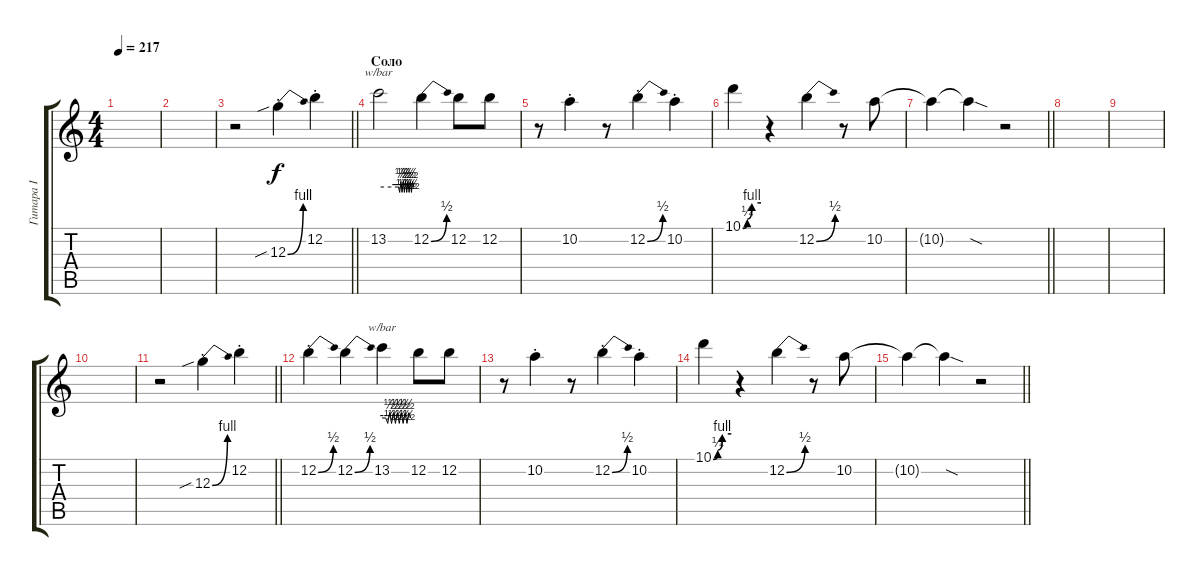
\track ("Гитара I" "Гитара I") {instrument distortionguitar}
\staff {score tabs}
\tuning (E4 B3 G3 D3 A2 E2) {hide}
\ts (4 4)
\tempo 217
\clef g2
\ks c
|
|
\barLineRight lightlight
r.2 12.3{be (bend 0 0 60 4) sib st}.4 12.2{st}.4 |
\section ("" "Соло")
13.2.2{tbe (custom default 0 0 34 0 36 -2 38 2 40 -2 42 2 44 -2 46 2 48 -2 50 2 52 -2 54 2 56 -2 58 2 60 0)} 12.2{be (bend 0 0 60 2)}.4 12.2.8 12.2.8 |
r.8 10.2{st}.4 r.8 12.2{be (bend 0 0 60 2) st}.4 10.2{st}.4 |
10.1{be (custom 0 0 15 1 30 4 60 4)}.4 r.4 12.2{be (bend 0 0 60 2)}.4 r.8 10.2.8 |
\barLineRight lightlight
10.2{t}.4 10.2{sod t}.4 r.2 |
|
|
|
\barLineRight lightlight
r.2 12.3{be (bend 0 0 60 4) sib st}.4 12.2{st}.4 |
12.2{be (bend 0 0 60 2) st}.4 12.2{be (bend 0 0 60 2)}.4 13.2.4{tbe (custom default 0 0 8 0 12 -2 16 2 20 -2 24 2 28 -2 32 2 36 -2 40 2 44 -2 48 2 52 -2 56 2 60 0)} 12.2.8 12.2.8 |
r.8 10.2{st}.4 r.8 12.2{be (bend 0 0 60 2) st}.4 10.2{st}.4 |
10.1{be (custom 0 0 15 1 30 4 60 4)}.4 r.4 12.2{be (bend 0 0 60 2)}.4 r.8 10.2.8 |
\barLineRight lightlight
10.2{t}.4 10.2{sod t}.4 r.2
